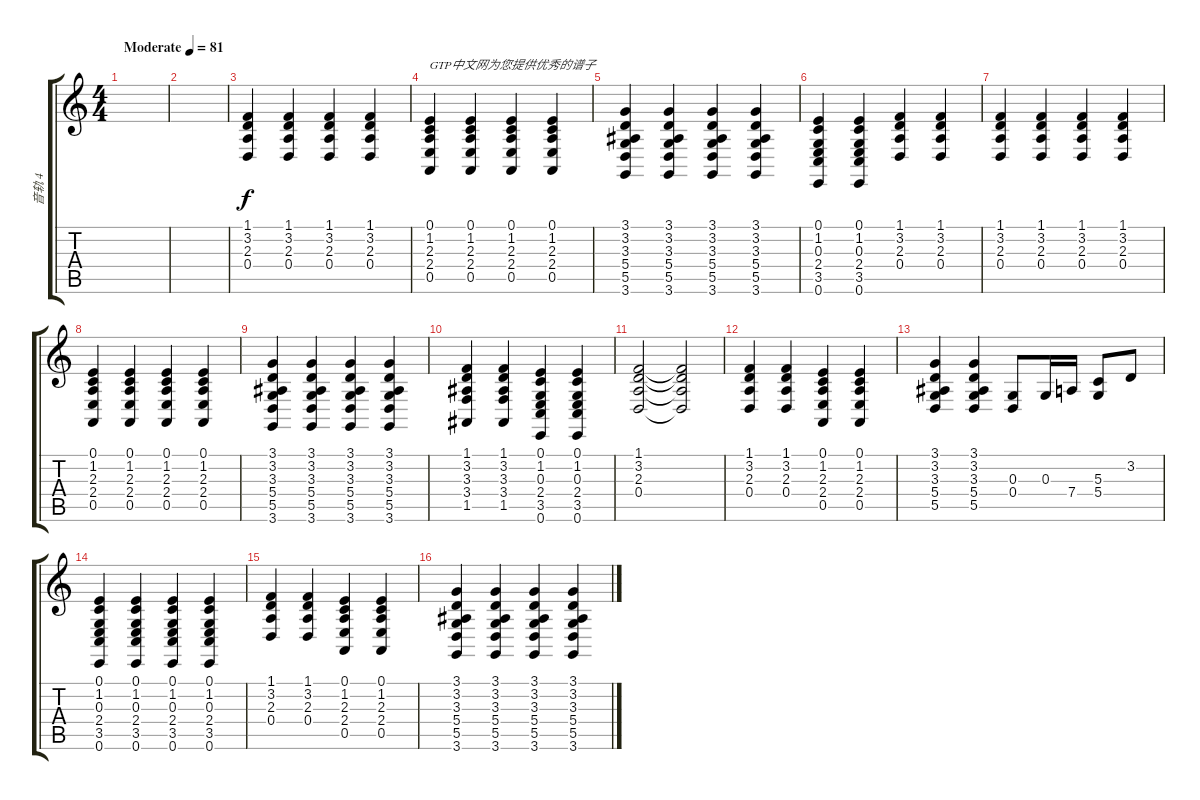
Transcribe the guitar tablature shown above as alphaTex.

\track ("音轨 4" "音轨 4") {instrument honkytonkpiano}
\staff {score tabs}
\tuning (E4 B3 G3 D3 A2 E2) {hide}
\ts (4 4)
\tempo (81 "Moderate")
\clef g2
\ks c
|
|
(1.1 3.2 2.3 0.4).4 (1.1 3.2 2.3 0.4).4 (1.1 3.2 2.3 0.4).4 (1.1 3.2 2.3 0.4).4 |
(0.1 1.2 2.3 2.4 0.5).4{txt "GTP中文网为您提供优秀的谱子"} (0.1 1.2 2.3 2.4 0.5).4 (0.1 1.2 2.3 2.4 0.5).4 (0.1 1.2 2.3 2.4 0.5).4 |
(3.1 3.2 3.3 5.4 5.5 3.6).4 (3.1 3.2 3.3 5.4 5.5 3.6).4 (3.1 3.2 3.3 5.4 5.5 3.6).4 (3.1 3.2 3.3 5.4 5.5 3.6).4 |
(0.1 1.2 0.3 2.4 3.5 0.6).4 (0.1 1.2 0.3 2.4 3.5 0.6).4 (1.1 3.2 2.3 0.4).4 (1.1 3.2 2.3 0.4).4 |
(1.1 3.2 2.3 0.4).4 (1.1 3.2 2.3 0.4).4 (1.1 3.2 2.3 0.4).4 (1.1 3.2 2.3 0.4).4 |
(0.1 1.2 2.3 2.4 0.5).4 (0.1 1.2 2.3 2.4 0.5).4 (0.1 1.2 2.3 2.4 0.5).4 (0.1 1.2 2.3 2.4 0.5).4 |
(3.1 3.2 3.3 5.4 5.5 3.6).4 (3.1 3.2 3.3 5.4 5.5 3.6).4 (3.1 3.2 3.3 5.4 5.5 3.6).4 (3.1 3.2 3.3 5.4 5.5 3.6).4 |
(1.1 3.2 3.3 3.4 1.5).4 (1.1 3.2 3.3 3.4 1.5).4 (0.1 1.2 0.3 2.4 3.5 0.6).4 (0.1 1.2 0.3 2.4 3.5 0.6).4 |
(1.1 3.2 2.3 0.4).2 (1.1{t} 3.2{t} 2.3{t} 0.4{t}).2 |
(1.1 3.2 2.3 0.4).4 (1.1 3.2 2.3 0.4).4 (0.1 1.2 2.3 2.4 0.5).4 (0.1 1.2 2.3 2.4 0.5).4 |
(3.1 3.2 3.3 5.4 5.5).4 (3.1 3.2 3.3 5.4 5.5).4 (0.3 0.4).8 0.3.16 7.4.16 (5.3 5.4).8 3.2.8 |
(0.1 1.2 0.3 2.4 3.5 0.6).4 (0.1 1.2 0.3 2.4 3.5 0.6).4 (0.1 1.2 0.3 2.4 3.5 0.6).4 (0.1 1.2 0.3 2.4 3.5 0.6).4 |
(1.1 3.2 2.3 0.4).4 (1.1 3.2 2.3 0.4).4 (0.1 1.2 2.3 2.4 0.5).4 (0.1 1.2 2.3 2.4 0.5).4 |
(3.1 3.2 3.3 5.4 5.5 3.6).4 (3.1 3.2 3.3 5.4 5.5 3.6).4 (3.1 3.2 3.3 5.4 5.5 3.6).4 (3.1 3.2 3.3 5.4 5.5 3.6).4
